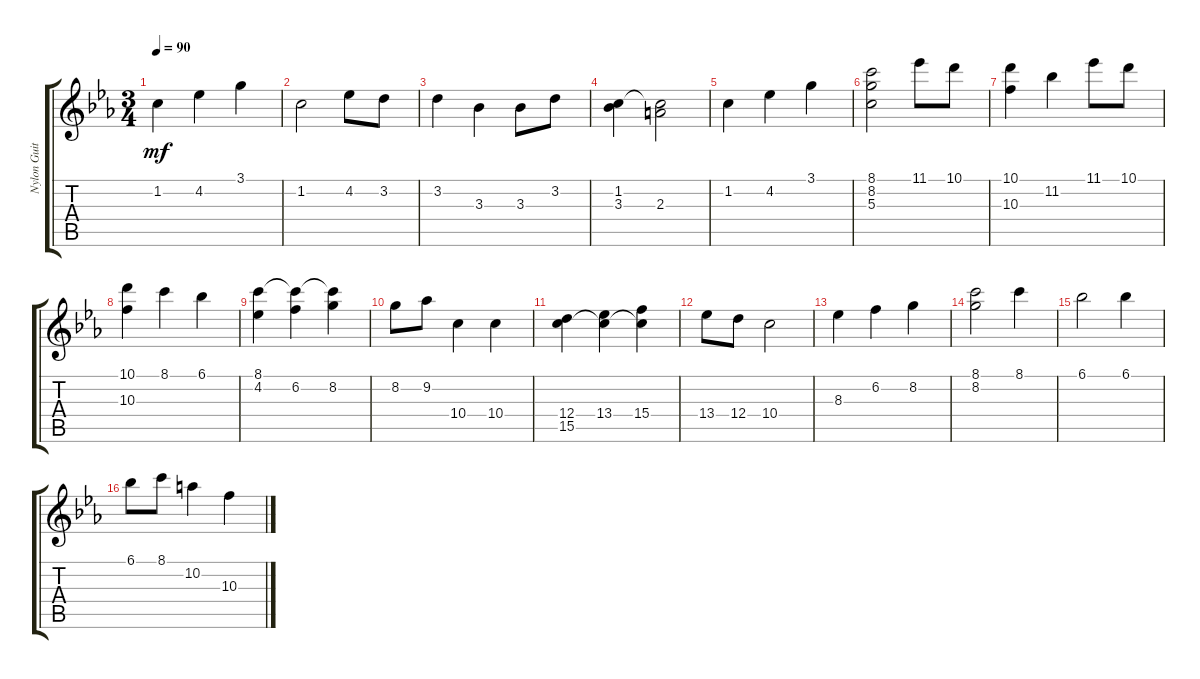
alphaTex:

\track ("Nylon Guitar" "Nylon Guit") {solo instrument acousticguitarnylon}
\staff {score tabs}
\tuning (E4 B3 G3 D3 A2 E2) {hide}
\ts (3 4)
\tempo 90
\clef g2
\ks cminor
1.2.4{dy mf instrument acousticguitarnylon} 4.2.4 3.1.4 |
1.2.2 4.2.8 3.2.8 |
3.2.4 3.3.4 3.3.8 3.2.8 |
(1.2 3.3).4 (1.2{t} 2.3).2 |
1.2.4 4.2.4 3.1.4 |
(8.1 8.2 5.3).2 11.1.8 10.1.8 |
(10.1 10.3).4 11.2.4 11.1.8 10.1.8 |
(10.1 10.3).4 8.1.4 6.1.4 |
(8.1 4.2).4 (8.1{t} 6.2).4 (8.1{t} 8.2).4 |
8.2.8 9.2.8 10.4.4 10.4.4 |
(12.4 15.5).4 (13.4 15.5{t}).4 (15.4 15.5{t}).4 |
13.4.8 12.4.8 10.4.2 |
8.3.4 6.2.4 8.2.4 |
(8.1 8.2).2 8.1.4 |
6.1.2 6.1.4 |
6.1.8 8.1.8 10.2.4 10.3.4
